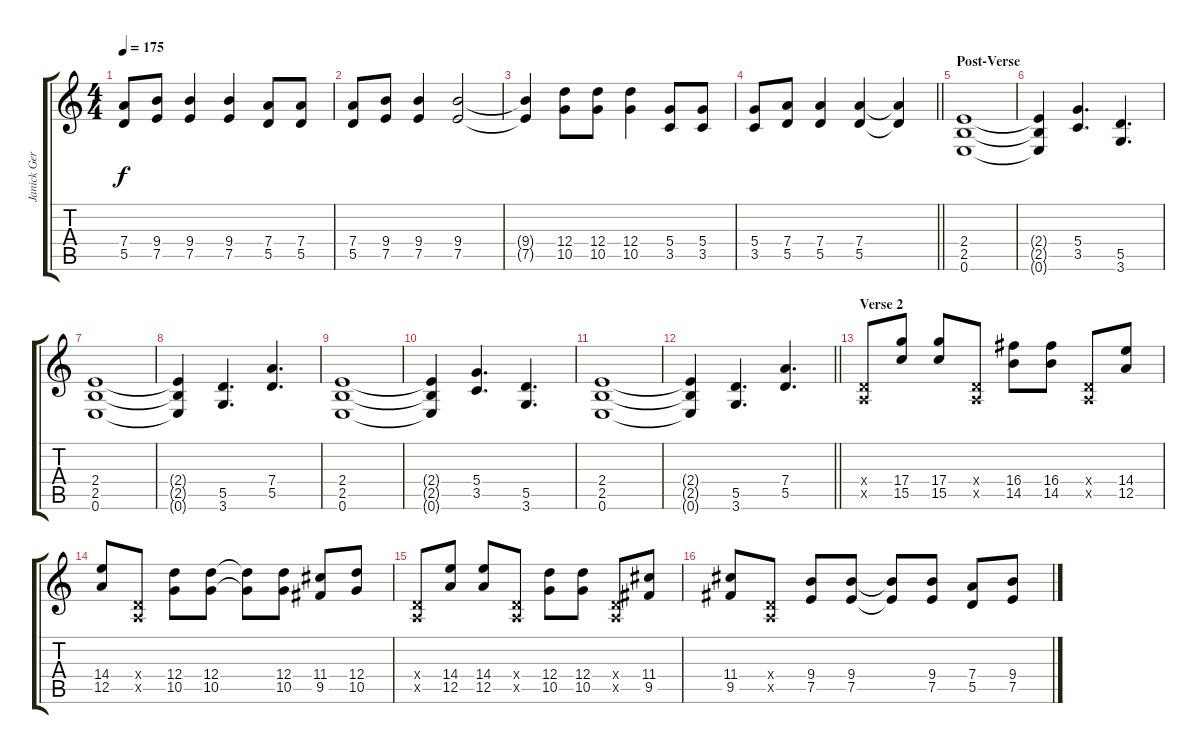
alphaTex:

\track ("Janick Gers" "Janick Ger") {instrument overdrivenguitar}
\staff {score tabs}
\tuning (E4 B3 G3 D3 A2 E2) {hide}
\ts (4 4)
\tempo 175
\clef g2
\ks c
(7.4 5.5).8{dy f} (9.4 7.5).8 (9.4 7.5).4 (9.4 7.5).4 (7.4 5.5).8 (7.4 5.5).8 |
(7.4 5.5).8 (9.4 7.5).8 (9.4 7.5).4 (9.4 7.5).2 |
(9.4{t} 7.5{t}).4 (12.4 10.5).8 (12.4 10.5).8 (12.4 10.5).4 (5.4 3.5).8 (5.4 3.5).8 |
\barLineRight lightlight
(5.4 3.5).8 (7.4 5.5).8 (7.4 5.5).4 (7.4 5.5).4 (7.4{t} 5.5{t}).4 |
\section ("" "Post-Verse")
(2.4 2.5 0.6).1 |
(2.4{t} 2.5{t} 0.6{t}).4 (5.4 3.5).4{d} (5.5 3.6).4{d} |
(2.4 2.5 0.6).1 |
(2.4{t} 2.5{t} 0.6{t}).4 (5.5 3.6).4{d} (7.4 5.5).4{d} |
(2.4 2.5 0.6).1 |
(2.4{t} 2.5{t} 0.6{t}).4 (5.4 3.5).4{d} (5.5 3.6).4{d} |
(2.4 2.5 0.6).1 |
\barLineRight lightlight
(2.4{t} 2.5{t} 0.6{t}).4 (5.5 3.6).4{d} (7.4 5.5).4{d} |
\section ("" "Verse 2")
(0.4{x} 0.5{x}).8 (17.4 15.5).8 (17.4 15.5).8 (0.4{x} 0.5{x}).8 (16.4 14.5).8 (16.4 14.5).8 (0.4{x} 0.5{x}).8 (14.4 12.5).8 |
(14.4 12.5).8 (0.4{x} 0.5{x}).8 (12.4 10.5).8 (12.4 10.5).8 (12.4{t} 10.5{t}).8 (12.4 10.5).8 (11.4 9.5).8 (12.4 10.5).8 |
(0.4{x} 0.5{x}).8 (14.4 12.5).8 (14.4 12.5).8 (0.4{x} 0.5{x}).8 (12.4 10.5).8 (12.4 10.5).8 (0.4{x} 0.5{x}).8 (11.4 9.5).8 |
(11.4 9.5).8 (0.4{x} 0.5{x}).8 (9.4 7.5).8 (9.4 7.5).8 (9.4{t} 7.5{t}).8 (9.4 7.5).8 (7.4 5.5).8 (9.4 7.5).8
